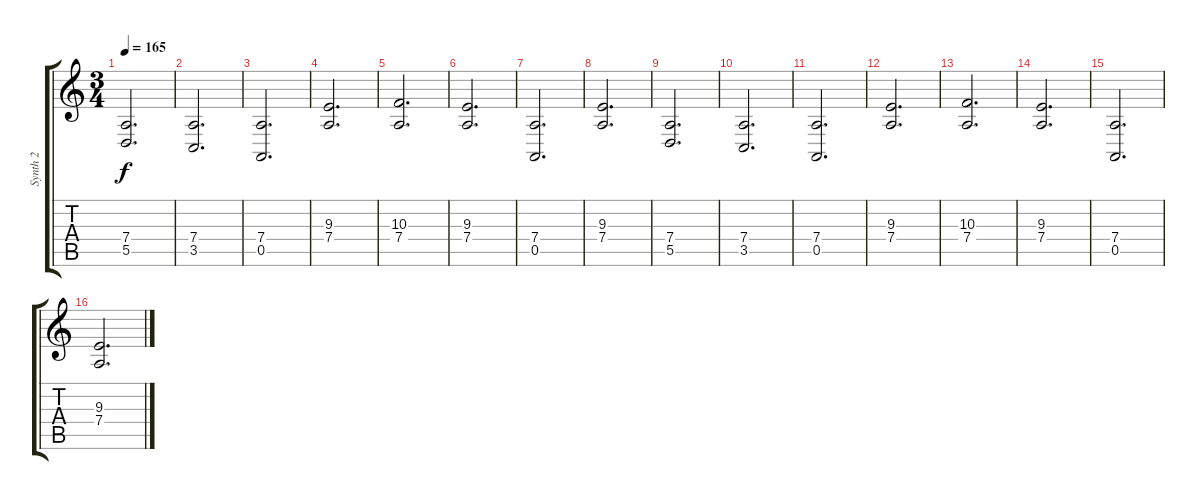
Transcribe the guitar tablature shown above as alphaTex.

\track ("Synth 2" "Synth 2") {instrument choiraahs}
\staff {score tabs}
\tuning (E4 B3 G3 D3 A2 E2) {hide}
\ts (3 4)
\tempo 165
\clef g2
\ks c
(7.4 5.5).2{d dy f} |
(7.4 3.5).2{d} |
(7.4 0.5).2{d volume 11} |
(9.3 7.4).2{d} |
(10.3 7.4).2{d} |
(9.3 7.4).2{d} |
(7.4 0.5).2{d} |
(9.3 7.4).2{d} |
(7.4 5.5).2{d} |
(7.4 3.5).2{d} |
(7.4 0.5).2{d volume 11} |
(9.3 7.4).2{d} |
(10.3 7.4).2{d} |
(9.3 7.4).2{d} |
(7.4 0.5).2{d} |
(9.3 7.4).2{d}
